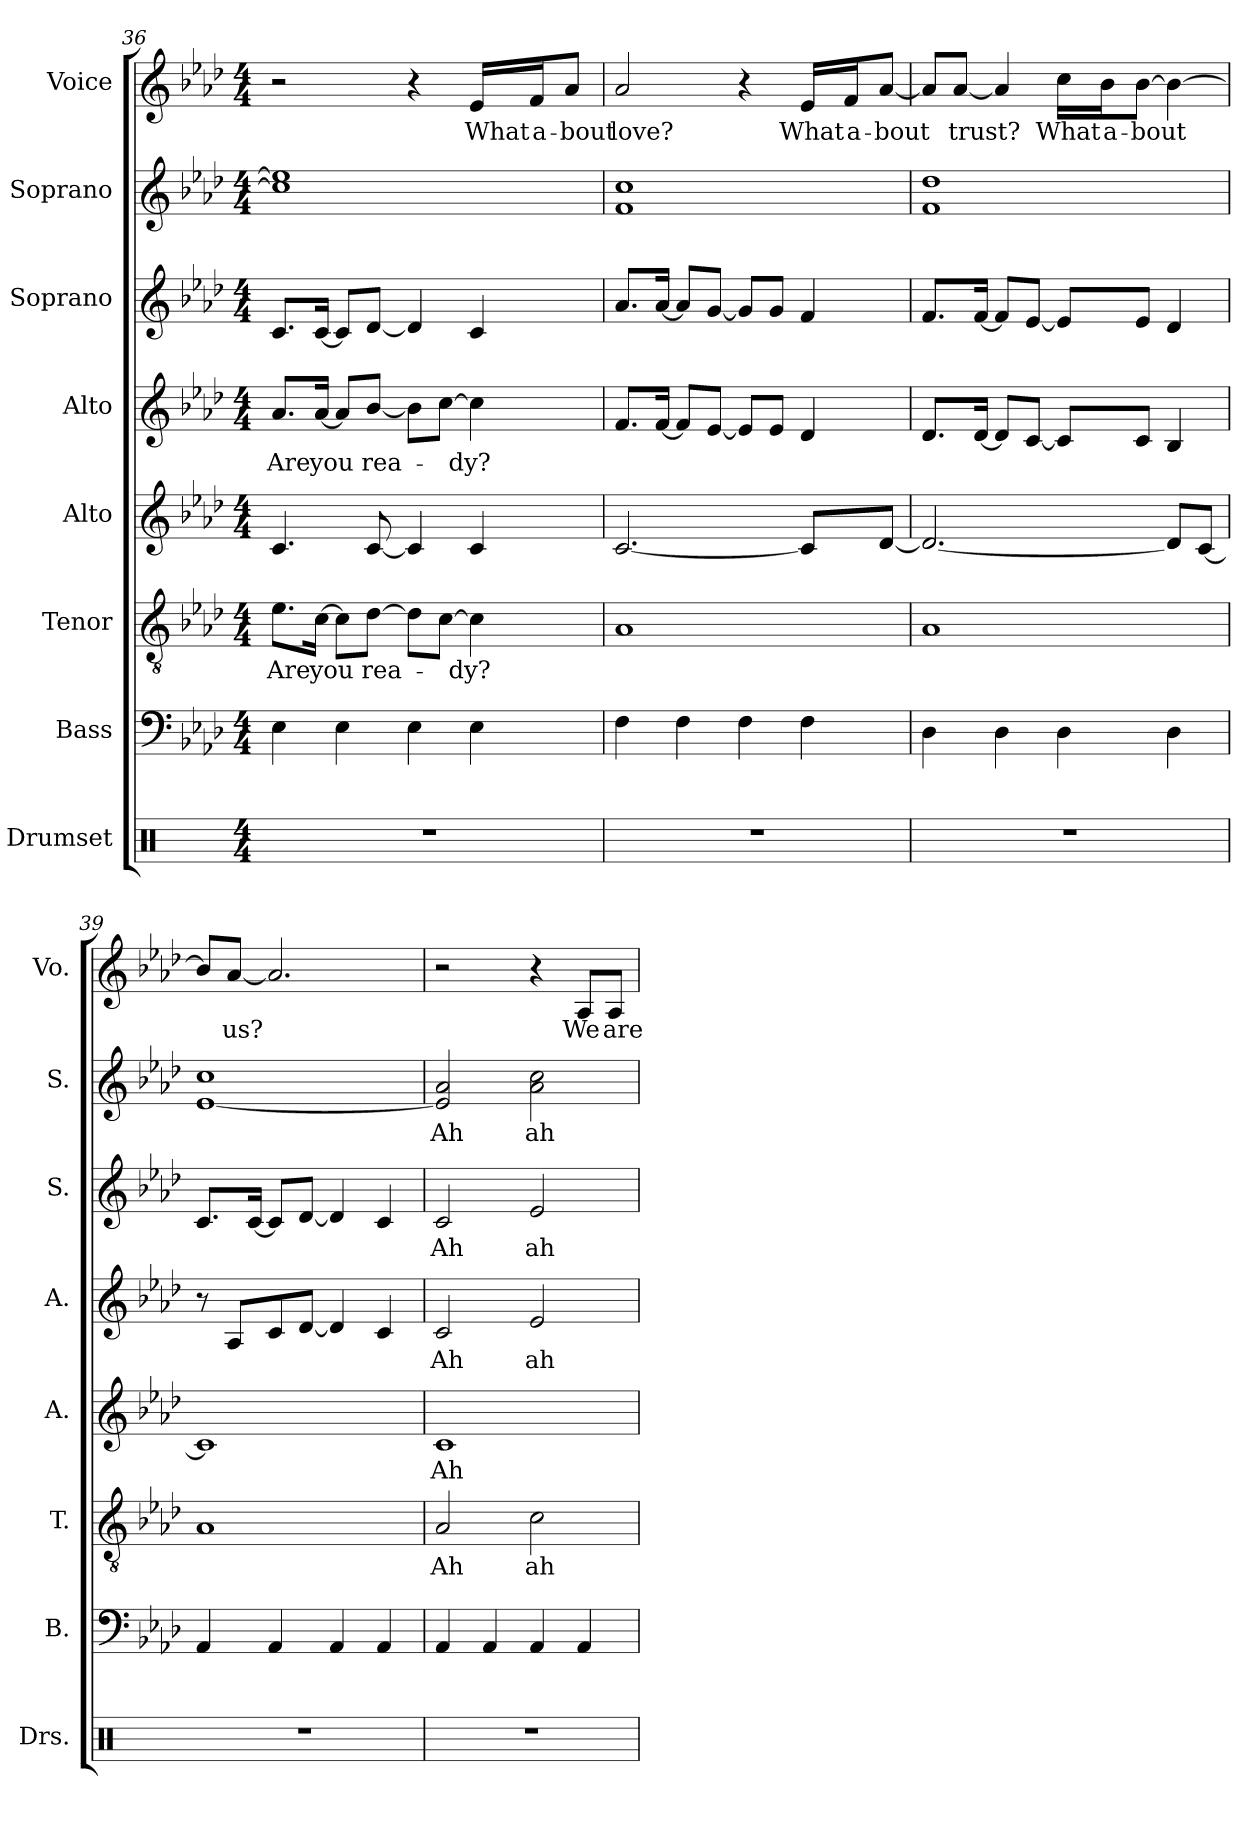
**kern	**kern	**kern	**text	**kern	**text	**kern	**text	**kern	**text	**kern	**text	**kern	**text
*part8	*part7	*part6	*part6	*part5	*part5	*part4	*part4	*part3	*part3	*part2	*part2	*part1	*part1
*staff8	*staff7	*staff6	*staff6	*staff5	*staff5	*staff4	*staff4	*staff3	*staff3	*staff2	*staff2	*staff1	*staff1
*I"Drumset	*I"Bass	*I"Tenor	*	*I"Alto	*	*I"Alto	*	*I"Soprano	*	*I"Soprano	*	*I"Voice	*
*I'Drs.	*I'B.	*I'T.	*	*I'A.	*	*I'A.	*	*I'S.	*	*I'S.	*	*I'Vo.	*
*clefX	*clefF4	*clefGv2	*	*clefG2	*	*clefG2	*	*clefG2	*	*clefG2	*	*clefG2	*
*k[]	*k[b-e-a-d-]	*k[b-e-a-d-]	*	*k[b-e-a-d-]	*	*k[b-e-a-d-]	*	*k[b-e-a-d-]	*	*k[b-e-a-d-]	*	*k[b-e-a-d-]	*
*M4/4	*M4/4	*M4/4	*	*M4/4	*	*M4/4	*	*M4/4	*	*M4/4	*	*M4/4	*
=36	=36	=36	=36	=36	=36	=36	=36	=36	=36	=36	=36	=36	=36
!	!	!	!LO:LY:b	!	!	!	!LO:LY:b	!	!	!	!	!	!
1r	4E-\	8.e-\L	Are	4.c/	.	8.a-/L	Are	8.c/L	.	1cc] 1ee-]	.	2r	.
!	!	!	!LO:LY:b	!	!	!	!LO:LY:b	!	!	!	!	!	!
.	.	[16c\Jk	you	.	.	[16a-/Jk	you	[16c/Jk	.	.	.	.	.
.	4E-\	8c\L]	.	.	.	8a-/L]	.	8c/L]	.	.	.	.	.
!	!	!	!LO:LY:b	!	!	!	!LO:LY:b	!	!	!	!	!	!
.	.	[8d-\J	rea-	[8c/	.	[8b-/J	rea-	[8d-/J	.	.	.	.	.
.	4E-\	8d-\L]	.	4c/]	.	8b-\L]	.	4d-/]	.	.	.	4r	.
.	.	[8c\J	.	.	.	[8cc\J	.	.	.	.	.	.	.
!	!	!	!LO:LY:b	!	!	!	!LO:LY:b	!	!	!	!	!	!LO:LY:b
.	4E-\	4c\]	dy?	4c/	.	4cc\]	dy?	4c/	.	.	.	16e-/LL	What
!	!	!	!	!	!	!	!	!	!	!	!	!	!LO:LY:b
.	.	.	.	.	.	.	.	.	.	.	.	16f/J	a-
!	!	!	!	!	!	!	!	!	!	!	!	!	!LO:LY:b
.	.	.	.	.	.	.	.	.	.	.	.	8a-/J	-bout
!!LO:PB:g=z
=37	=37	=37	=37	=37	=37	=37	=37	=37	=37	=37	=37	=37	=37
!	!	!	!	!	!	!	!	!	!	!	!	!	!LO:LY:b
1r	4F\	1A-	.	[2.c/	.	8.f/L	.	8.a-/L	.	1f 1cc	.	2a-/	love?
.	.	.	.	.	.	[16f/Jk	.	[16a-/Jk	.	.	.	.	.
.	4F\	.	.	.	.	8f/L]	.	8a-/L]	.	.	.	.	.
.	.	.	.	.	.	[8e-/J	.	[8g/J	.	.	.	.	.
.	4F\	.	.	.	.	8e-/L]	.	8g/L]	.	.	.	4r	.
.	.	.	.	.	.	8e-/J	.	8g/J	.	.	.	.	.
!	!	!	!	!	!	!	!	!	!	!	!	!	!LO:LY:b
.	4F\	.	.	8c/L]	.	4d-/	.	4f/	.	.	.	16e-/LL	What
!	!	!	!	!	!	!	!	!	!	!	!	!	!LO:LY:b
.	.	.	.	.	.	.	.	.	.	.	.	16f/J	a-
!	!	!	!	!	!	!	!	!	!	!	!	!	!LO:LY:b
.	.	.	.	[8d-/J	.	.	.	.	.	.	.	[8a-/J	-bout
=38	=38	=38	=38	=38	=38	=38	=38	=38	=38	=38	=38	=38	=38
1r	4D-\	1A-	.	2.d-/_	.	8.d-/L	.	8.f/L	.	1f 1dd-	.	8a-/L]	.
!	!	!	!	!	!	!	!	!	!	!	!	!	!LO:LY:b
.	.	.	.	.	.	.	.	.	.	.	.	[8a-/J	trust?
.	.	.	.	.	.	[16d-/Jk	.	[16f/Jk	.	.	.	.	.
.	4D-\	.	.	.	.	8d-/L]	.	8f/L]	.	.	.	4a-/]	.
.	.	.	.	.	.	[8c/J	.	[8e-/J	.	.	.	.	.
!	!	!	!	!	!	!	!	!	!	!	!	!	!LO:LY:b
.	4D-\	.	.	.	.	8c/L]	.	8e-/L]	.	.	.	16cc\LL	What
!	!	!	!	!	!	!	!	!	!	!	!	!	!LO:LY:b
.	.	.	.	.	.	.	.	.	.	.	.	16b-\J	a-
!	!	!	!	!	!	!	!	!	!	!	!	!	!LO:LY:b
.	.	.	.	.	.	8c/J	.	8e-/J	.	.	.	[8b-\J	-bout
.	4D-\	.	.	8d-/L]	.	4B-/	.	4d-/	.	.	.	4b-\_	.
.	.	.	.	[8c/J	.	.	.	.	.	.	.	.	.
=39	=39	=39	=39	=39	=39	=39	=39	=39	=39	=39	=39	=39	=39
1r	4AA-/	1A-	.	1c]	.	8r	.	8.c/L	.	[1e- 1cc	.	8b-/L]	.
!	!	!	!	!	!	!	!	!	!	!	!	!	!LO:LY:b
.	.	.	.	.	.	8A-/L	.	.	.	.	.	[8a-/J	us?
.	.	.	.	.	.	.	.	[16c/Jk	.	.	.	.	.
.	4AA-/	.	.	.	.	8c/	.	8c/L]	.	.	.	2.a-/]	.
.	.	.	.	.	.	[8d-/J	.	[8d-/J	.	.	.	.	.
.	4AA-/	.	.	.	.	4d-/]	.	4d-/]	.	.	.	.	.
.	4AA-/	.	.	.	.	4c/	.	4c/	.	.	.	.	.
=40	=40	=40	=40	=40	=40	=40	=40	=40	=40	=40	=40	=40	=40
!	!	!	!LO:LY:b	!	!LO:LY:b	!	!LO:LY:b	!	!LO:LY:b	!	!LO:LY:b	!	!
1r	4AA-/	2A-/	Ah	1c	Ah	2c/	Ah	2c/	Ah	2e-/] 2a-/	Ah	2r	.
.	4AA-/	.	.	.	.	.	.	.	.	.	.	.	.
!	!	!	!LO:LY:b	!	!	!	!LO:LY:b	!	!LO:LY:b	!	!LO:LY:b	!	!
.	4AA-/	2c\	ah	.	.	2e-/	ah	2e-/	ah	2a-\ 2cc\	ah	4r	.
!	!	!	!	!	!	!	!	!	!	!	!	!	!LO:LY:b
.	4AA-/	.	.	.	.	.	.	.	.	.	.	8A-/L	We
!	!	!	!	!	!	!	!	!	!	!	!	!	!LO:LY:b
.	.	.	.	.	.	.	.	.	.	.	.	8A-/J	are
=	=	=	=	=	=	=	=	=	=	=	=	=	=
*-	*-	*-	*-	*-	*-	*-	*-	*-	*-	*-	*-	*-	*-
